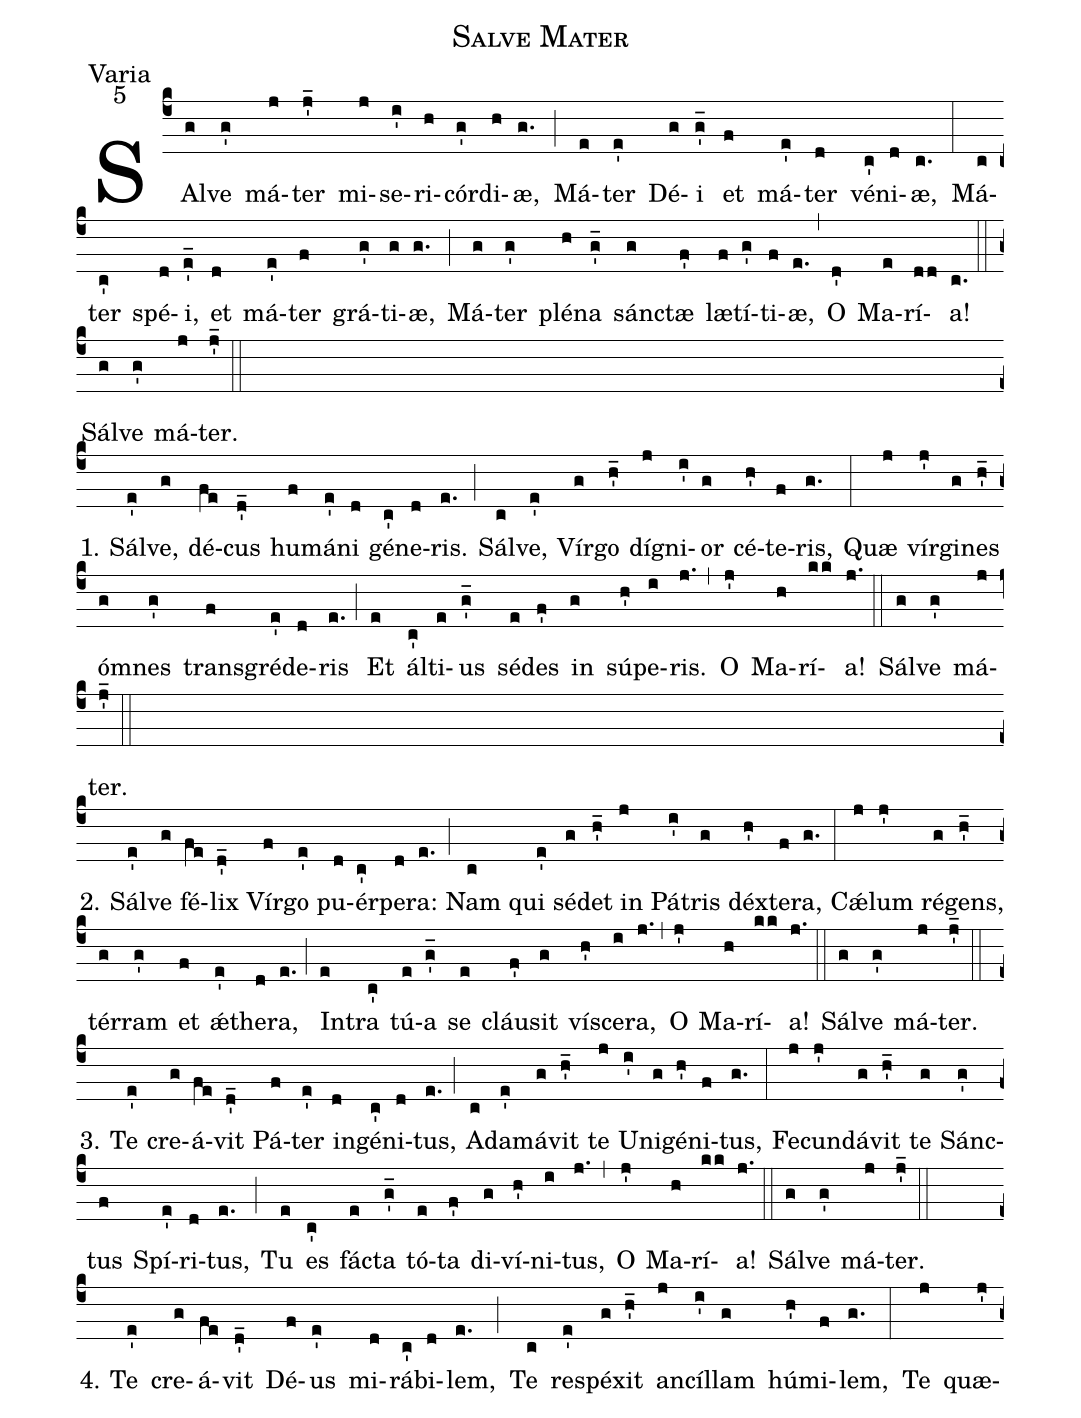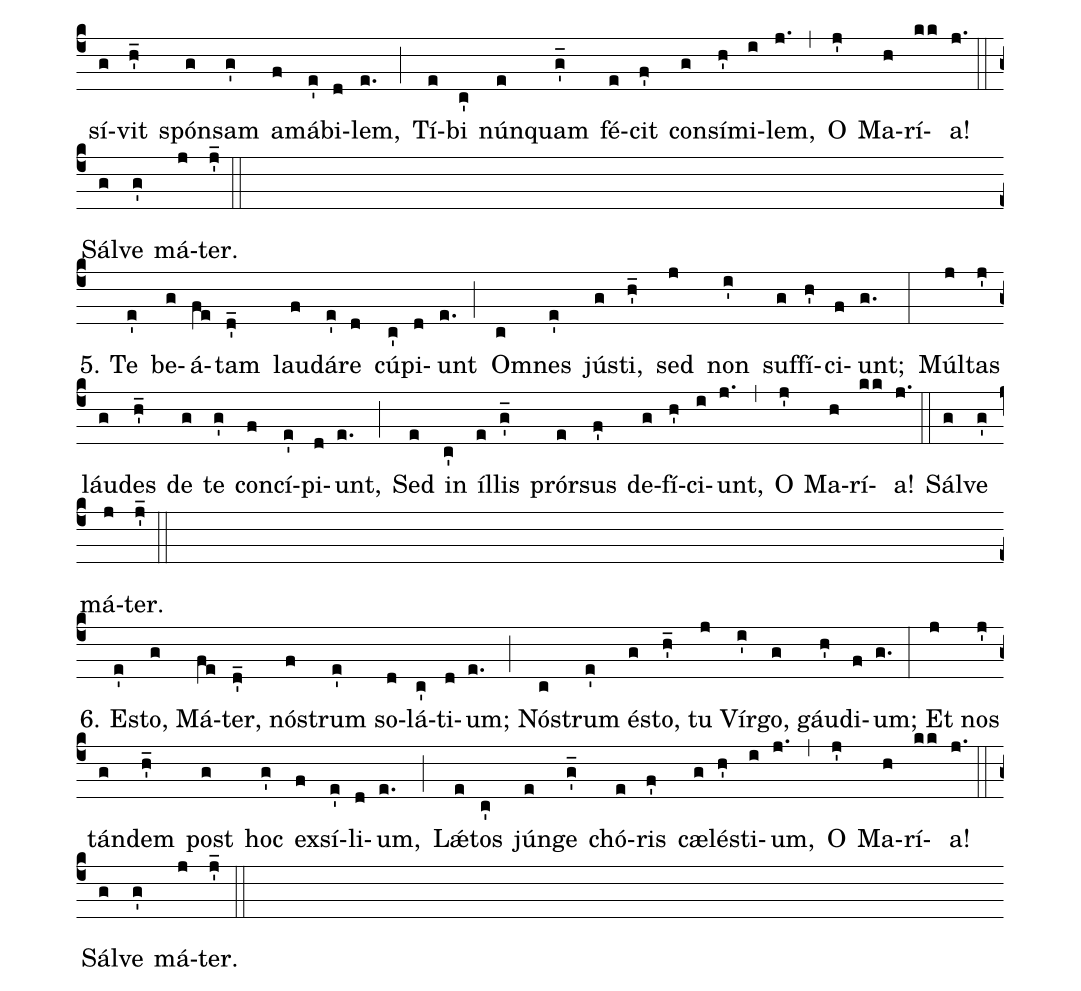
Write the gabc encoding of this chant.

name: Salve Mater;
office-part: Varia;
mode: 5;
%%
(c4)SAl(g)ve(g') má(j)ter(j_') mi(j)se(i')ri(h)cór(g')di(h)æ,(g.) (;)
Má(e)ter(e') Dé(g)i(g_') et(f) má(e')ter(d) vé(c')ni(d)æ,(c.) (:)
Má(c)ter(c') spé(d)i,(e_') et(d) má(e')ter(f) grá(g')ti(g)æ,(g.) (;)
Má(g)ter(g') plé(h)na(g_') sánc(g)tæ(f') læ(f)tí(g')ti(f)æ,(e.) (,)
O(d') Ma(e)rí(dd)a!(c.) (::)
Sál(g)ve(g') má(j)ter.(j_') (::Z)
1. Sál(e')ve,(g) dé(fe)cus(d_') hu(f)má(e')ni(d) gé(c')ne(d)ris.(e.) (;)
Sál(c)ve,(e') Vír(g)go(h_') dí(j)gni(i')or(g) cé(h')te(f)ris,(g.) (:)
Quæ(j) vír(j')gi(g)nes(h_') óm(g)nes(g') trans(f)gré(e')de(d)ris(e.) (;)
Et(e) ál(c')ti(e)us(g_') sé(e)des(f') in(g) sú(h')pe(i)ris.(j.) (,)
O(j') Ma(h)rí(kk)a!(j.) (::)
Sál(g)ve(g') má(j)ter.(j_') (::Z)
2. Sál(e')ve(g) fé(fe)lix(d_') Vír(f)go(e') pu(d)ér(c')pe(d)ra:(e.) (;)
Nam(c) qui(e') sé(g)det(h_') in(j) Pá(i')tris(g) déx(h')te(f)ra,(g.) (:)
Cǽ(j)lum(j') ré(g)gens,(h_') tér(g)ram(g') et(f) ǽ(e')the(d)ra,(e.) (;)
In(e)tra(c') tú(e)a(g_') se(e) cláu(f')sit(g) ví(h')sce(i)ra,(j.) (,)
O(j') Ma(h)rí(kk)a!(j.) (::)
Sál(g)ve(g') má(j)ter.(j_') (::Z)
3. Te(e') cre(g)á(fe)vit(d_') Pá(f)ter(e') in(d)gé(c')ni(d)tus,(e.) (;)
Ad(c)a(e')má(g)vit(h_') te(j) U(i')ni(g)gé(h')ni(f)tus,(g.) (:)
Fe(j)cun(j')dá(g)vit(h_') te(g) Sánc(g')tus(f) Spí(e')ri(d)tus,(e.) (;)
Tu(e) es(c') fác(e)ta(g_') tó(e)ta(f') di(g)ví(h')ni(i)tus,(j.) (,)
O(j') Ma(h)rí(kk)a!(j.) (::)
Sál(g)ve(g') má(j)ter.(j_') (::Z)
4. Te(e') cre(g)á(fe)vit(d_') Dé(f)us(e') mi(d)rá(c')bi(d)lem,(e.) (;)
Te(c) re(e')spé(g)xit(h_') an(j)cíl(i')lam(g) hú(h')mi(f)lem,(g.) (:)
Te(j) quæ(j')sí(g)vit(h_') spón(g)sam(g') a(f)má(e')bi(d)lem,(e.) (;)
Tí(e)bi(c') nún(e)quam(g_') fé(e)cit(f') con(g)sí(h')mi(i)lem,(j.) (,)
O(j') Ma(h)rí(kk)a!(j.) (::)
Sál(g)ve(g') má(j)ter.(j_') (::Z)
5. Te(e') be(g)á(fe)tam(d_') lau(f)dá(e')re(d) cú(c')pi(d)unt(e.) (;)
Om(c)nes(e') jús(g)ti,(h_') sed(j) non(i') suf(g)fí(h')ci(f)unt;(g.) (:)
Múl(j)tas(j') láu(g)des(h_') de(g) te(g') con(f)cí(e')pi(d)unt,(e.) (;)
Sed(e) in(c') íl(e)lis(g_') prór(e)sus(f') de(g)fí(h')ci(i)unt,(j.) (,)
O(j') Ma(h)rí(kk)a!(j.) (::)
Sál(g)ve(g') má(j)ter.(j_') (::Z)
6. Es(e')to,(g) Má(fe)ter,(d_') nós(f)trum(e') so(d)lá(c')ti(d)um;(e.) (;)
Nós(c)trum(e') és(g)to,(h_') tu(j) Vír(i')go,(g) gáu(h')di(f)um;(g.) (:)
Et(j) nos(j') tán(g)dem(h_') post(g) hoc(g') ex(f)sí(e')li(d)um,(e.) (;)
Lǽ(e)tos(c') jún(e)ge(g_') chó(e)ris(f') cæ(g)lés(h')ti(i)um,(j.) (,)
O(j') Ma(h)rí(kk)a!(j.) (::)
Sál(g)ve(g') má(j)ter.(j_') (::)
